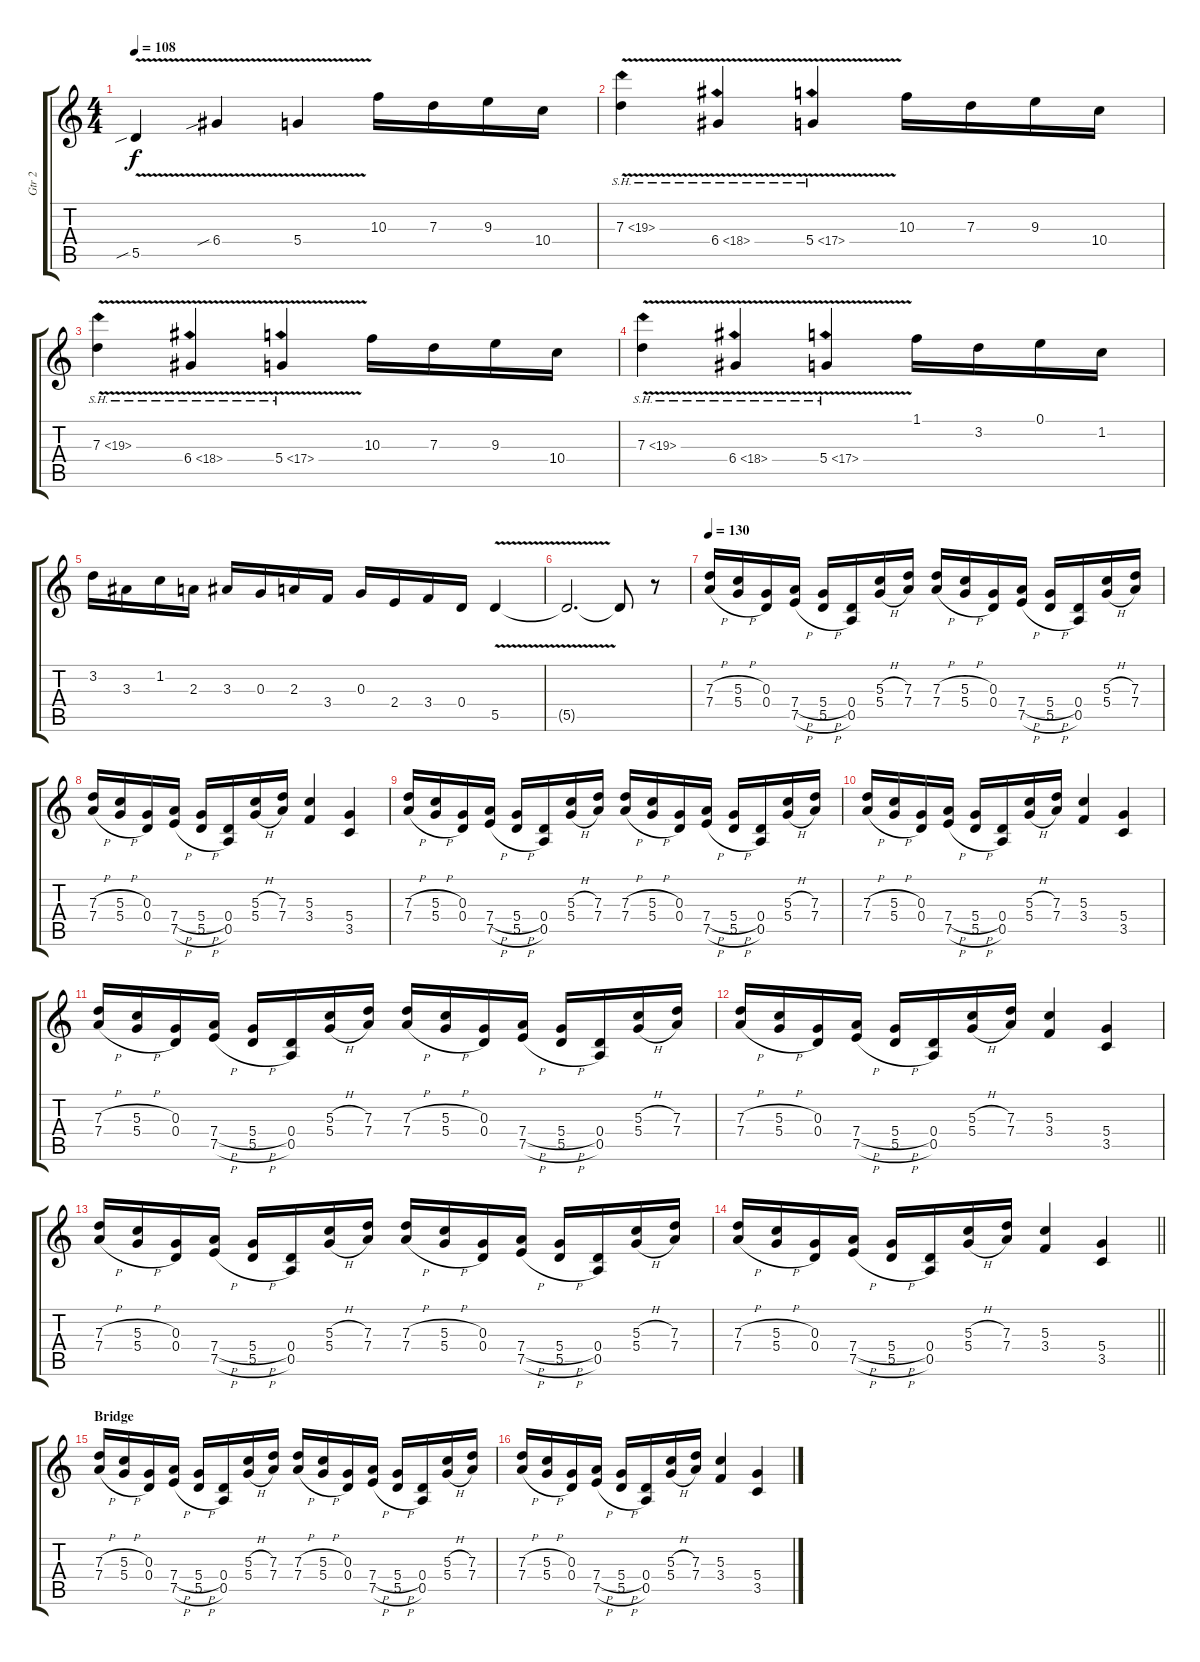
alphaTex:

\track ("Gtr 2" "Gtr 2") {instrument distortionguitar}
\staff {score tabs}
\tuning (E4 B3 G3 D3 A2 E2) {hide}
\ts (4 4)
\tempo 108
\clef g2
\ks c
5.5{v sib}.4{dy f} 6.4{v sib}.4 5.4{v}.4 10.3.16 7.3.16 9.3.16 10.4.16 |
7.3{sh 12 v}.4 6.4{sh 12 v}.4 5.4{sh 12 v}.4 10.3.16 7.3.16 9.3.16 10.4.16 |
7.3{sh 12 v}.4 6.4{sh 12 v}.4 5.4{sh 12 v}.4 10.3.16 7.3.16 9.3.16 10.4.16 |
7.3{sh 12 v}.4 6.4{sh 12 v}.4 5.4{sh 12 v}.4 1.1.16 3.2.16 0.1.16 1.2.16 |
3.2.16 3.3.16 1.2.16 2.3.16 3.3.16 0.3.16 2.3.16 3.4.16 0.3.16 2.4.16 3.4.16 0.4.16 5.5{v}.4 |
5.5{t}.2{d} 5.5{t}.8 r.8 |
\tempo 130
(7.3{h} 7.4{h}).16{volume 11} (5.3{h} 5.4{h}).16 (0.3 0.4).16 (7.4{h} 7.5{h}).16 (5.4{h} 5.5{h}).16 (0.4 0.5).16 (5.3{h} 5.4{h}).16 (7.3 7.4).16 (7.3{h} 7.4{h}).16 (5.3{h} 5.4{h}).16 (0.3 0.4).16 (7.4{h} 7.5{h}).16 (5.4{h} 5.5{h}).16 (0.4 0.5).16 (5.3{h} 5.4{h}).16 (7.3 7.4).16 |
(7.3{h} 7.4{h}).16 (5.3{h} 5.4{h}).16 (0.3 0.4).16 (7.4{h} 7.5{h}).16 (5.4{h} 5.5{h}).16 (0.4 0.5).16 (5.3{h} 5.4{h}).16 (7.3 7.4).16 (5.3 3.4).4 (5.4 3.5).4 |
(7.3{h} 7.4{h}).16 (5.3{h} 5.4{h}).16 (0.3 0.4).16 (7.4{h} 7.5{h}).16 (5.4{h} 5.5{h}).16 (0.4 0.5).16 (5.3{h} 5.4{h}).16 (7.3 7.4).16 (7.3{h} 7.4{h}).16 (5.3{h} 5.4{h}).16 (0.3 0.4).16 (7.4{h} 7.5{h}).16 (5.4{h} 5.5{h}).16 (0.4 0.5).16 (5.3{h} 5.4{h}).16 (7.3 7.4).16 |
(7.3{h} 7.4{h}).16 (5.3{h} 5.4{h}).16 (0.3 0.4).16 (7.4{h} 7.5{h}).16 (5.4{h} 5.5{h}).16 (0.4 0.5).16 (5.3{h} 5.4{h}).16 (7.3 7.4).16 (5.3 3.4).4 (5.4 3.5).4 |
(7.3{h} 7.4{h}).16 (5.3{h} 5.4{h}).16 (0.3 0.4).16 (7.4{h} 7.5{h}).16 (5.4{h} 5.5{h}).16 (0.4 0.5).16 (5.3{h} 5.4{h}).16 (7.3 7.4).16 (7.3{h} 7.4{h}).16 (5.3{h} 5.4{h}).16 (0.3 0.4).16 (7.4{h} 7.5{h}).16 (5.4{h} 5.5{h}).16 (0.4 0.5).16 (5.3{h} 5.4{h}).16 (7.3 7.4).16 |
(7.3{h} 7.4{h}).16 (5.3{h} 5.4{h}).16 (0.3 0.4).16 (7.4{h} 7.5{h}).16 (5.4{h} 5.5{h}).16 (0.4 0.5).16 (5.3{h} 5.4{h}).16 (7.3 7.4).16 (5.3 3.4).4 (5.4 3.5).4 |
(7.3{h} 7.4{h}).16 (5.3{h} 5.4{h}).16 (0.3 0.4).16 (7.4{h} 7.5{h}).16 (5.4{h} 5.5{h}).16 (0.4 0.5).16 (5.3{h} 5.4{h}).16 (7.3 7.4).16 (7.3{h} 7.4{h}).16 (5.3{h} 5.4{h}).16 (0.3 0.4).16 (7.4{h} 7.5{h}).16 (5.4{h} 5.5{h}).16 (0.4 0.5).16 (5.3{h} 5.4{h}).16 (7.3 7.4).16 |
\barLineRight lightlight
(7.3{h} 7.4{h}).16 (5.3{h} 5.4{h}).16 (0.3 0.4).16 (7.4{h} 7.5{h}).16 (5.4{h} 5.5{h}).16 (0.4 0.5).16 (5.3{h} 5.4{h}).16 (7.3 7.4).16 (5.3 3.4).4 (5.4 3.5).4 |
\section ("" "Bridge")
(7.3{h} 7.4{h}).16 (5.3{h} 5.4{h}).16 (0.3 0.4).16 (7.4{h} 7.5{h}).16 (5.4{h} 5.5{h}).16 (0.4 0.5).16 (5.3{h} 5.4{h}).16 (7.3 7.4).16 (7.3{h} 7.4{h}).16 (5.3{h} 5.4{h}).16 (0.3 0.4).16 (7.4{h} 7.5{h}).16 (5.4{h} 5.5{h}).16 (0.4 0.5).16 (5.3{h} 5.4{h}).16 (7.3 7.4).16 |
(7.3{h} 7.4{h}).16 (5.3{h} 5.4{h}).16 (0.3 0.4).16 (7.4{h} 7.5{h}).16 (5.4{h} 5.5{h}).16 (0.4 0.5).16 (5.3{h} 5.4{h}).16 (7.3 7.4).16 (5.3 3.4).4 (5.4 3.5).4
